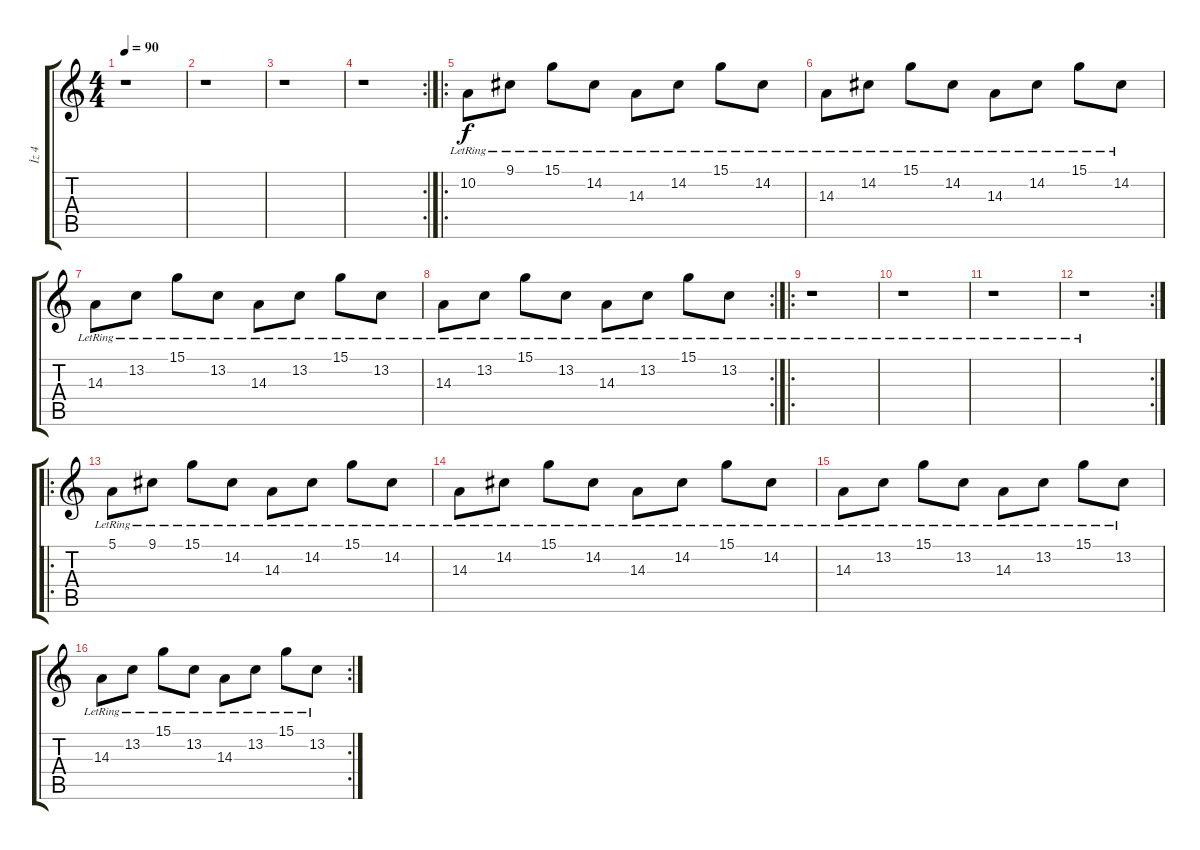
\track ("İz 4" "İz 4") {instrument harpsichord}
\staff {score tabs}
\tuning (E4 B3 G3 D3 A2 E2) {hide}
\ts (4 4)
\tempo 90
\clef g2
\ks c
r.1{dy f instrument harpsichord} |
r.1 |
r.1 |
\rc 2
r.1 |
\ro
10.2{lr}.8 9.1{lr}.8 15.1{lr}.8 14.2{lr}.8 14.3{lr}.8 14.2{lr}.8 15.1{lr}.8 14.2{lr}.8 |
14.3{lr}.8 14.2{lr}.8 15.1{lr}.8 14.2{lr}.8 14.3{lr}.8 14.2{lr}.8 15.1{lr}.8 14.2{lr}.8 |
14.3{lr}.8 13.2{lr}.8 15.1{lr}.8 13.2{lr}.8 14.3{lr}.8 13.2{lr}.8 15.1{lr}.8 13.2{lr}.8 |
\rc 2
14.3{lr}.8 13.2{lr}.8 15.1{lr}.8 13.2{lr}.8 14.3{lr}.8 13.2{lr}.8 15.1{lr}.8 13.2{lr}.8 |
\ro
r.1 |
r.1 |
r.1 |
\rc 2
r.1 |
\ro
5.1{lr}.8 9.1{lr}.8 15.1{lr}.8 14.2{lr}.8 14.3{lr}.8 14.2{lr}.8 15.1{lr}.8 14.2{lr}.8 |
14.3{lr}.8 14.2{lr}.8 15.1{lr}.8 14.2{lr}.8 14.3{lr}.8 14.2{lr}.8 15.1{lr}.8 14.2{lr}.8 |
14.3{lr}.8 13.2{lr}.8 15.1{lr}.8 13.2{lr}.8 14.3{lr}.8 13.2{lr}.8 15.1{lr}.8 13.2{lr}.8 |
\rc 2
14.3{lr}.8 13.2{lr}.8 15.1{lr}.8 13.2{lr}.8 14.3{lr}.8 13.2{lr}.8 15.1{lr}.8 13.2{lr}.8
